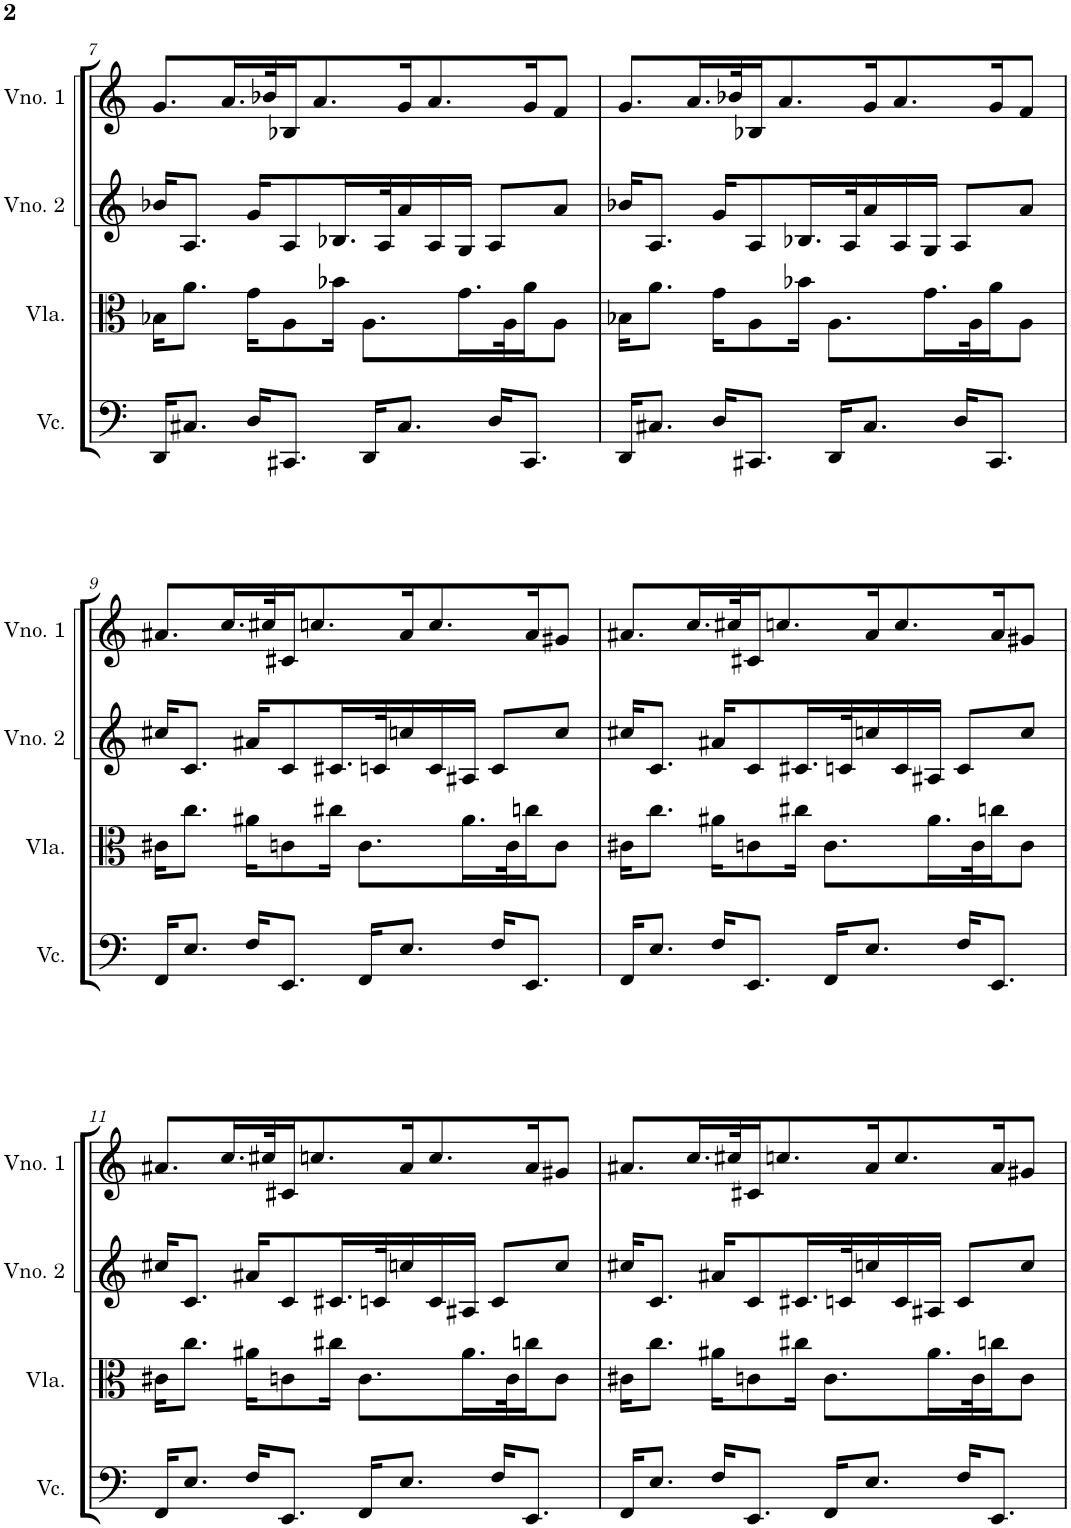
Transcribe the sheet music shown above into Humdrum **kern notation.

**kern	**kern	**kern	**kern
*part4	*part3	*part2	*part1
*staff4	*staff3	*staff2	*staff1
*I"Violoncelo	*I"Viola	*I"Violino 2	*I"Violino 1
*I'Vc.	*I'Vla.	*I'Vno. 2	*I'Vno. 1
!!LO:PB:g=z
*clefF4	*clefC3	*clefG2	*clefG2
*k[]	*k[]	*k[]	*k[]
*M4/4	*M4/4	*M4/4	*M4/4
=7	=7	=7	=7
16DD/KL	16B-X\KL	16b-X/KL	8.g/L
8.C#X/J	8.a\J	8.A/J	.
.	.	.	16.a/L
16D/KL	16g\KL	16g/KL	.
.	.	.	32b-X/K
8.CC#X/J	8A\	8A/	16B-X/J
.	.	.	8.a/
.	16b-X\Jk	16.B-X/L	.
16DD/KL	8.A\L	.	.
.	.	32A/K	.
8.C#/J	.	16a/	16g/K
.	.	16A/	8.a/
.	16.g\L	16G/JJ	.
16D/KL	.	8A/L	.
.	32A\K	.	.
8.CC#/J	16a\J	.	16g/K
.	8A\J	8a/J	8f/J
=8	=8	=8	=8
16DD/KL	16B-X\KL	16b-X/KL	8.g/L
8.C#X/J	8.a\J	8.A/J	.
.	.	.	16.a/L
16D/KL	16g\KL	16g/KL	.
.	.	.	32b-X/K
8.CC#X/J	8A\	8A/	16B-X/J
.	.	.	8.a/
.	16b-X\Jk	16.B-X/L	.
16DD/KL	8.A\L	.	.
.	.	32A/K	.
8.C#/J	.	16a/	16g/K
.	.	16A/	8.a/
.	16.g\L	16G/JJ	.
16D/KL	.	8A/L	.
.	32A\K	.	.
8.CC#/J	16a\J	.	16g/K
.	8A\J	8a/J	8f/J
!!LO:LB:g=z
=9	=9	=9	=9
16FF/KL	16c#X\KL	16cc#X/KL	8.a#X/L
8.E/J	8.cc\J	8.c/J	.
.	.	.	16.cc/L
16F/KL	16a#X\KL	16a#X/KL	.
.	.	.	32cc#X/K
8.EE/J	8cn\	8c/	16c#X/J
.	.	.	8.ccn/
.	16cc#X\Jk	16.c#X/L	.
16FF/KL	8.c\L	.	.
.	.	32cn/K	.
8.E/J	.	16ccn/	16a#/K
.	.	16c/	8.cc/
.	16.a#\L	16A#X/JJ	.
16F/KL	.	8c/L	.
.	32c\K	.	.
8.EE/J	16ccn\J	.	16a#/K
.	8c\J	8cc/J	8g#X/J
=10	=10	=10	=10
16FF/KL	16c#X\KL	16cc#X/KL	8.a#X/L
8.E/J	8.cc\J	8.c/J	.
.	.	.	16.cc/L
16F/KL	16a#X\KL	16a#X/KL	.
.	.	.	32cc#X/K
8.EE/J	8cn\	8c/	16c#X/J
.	.	.	8.ccn/
.	16cc#X\Jk	16.c#X/L	.
16FF/KL	8.c\L	.	.
.	.	32cn/K	.
8.E/J	.	16ccn/	16a#/K
.	.	16c/	8.cc/
.	16.a#\L	16A#X/JJ	.
16F/KL	.	8c/L	.
.	32c\K	.	.
8.EE/J	16ccn\J	.	16a#/K
.	8c\J	8cc/J	8g#X/J
!!LO:LB:g=z
=11	=11	=11	=11
16FF/KL	16c#X\KL	16cc#X/KL	8.a#X/L
8.E/J	8.cc\J	8.c/J	.
.	.	.	16.cc/L
16F/KL	16a#X\KL	16a#X/KL	.
.	.	.	32cc#X/K
8.EE/J	8cn\	8c/	16c#X/J
.	.	.	8.ccn/
.	16cc#X\Jk	16.c#X/L	.
16FF/KL	8.c\L	.	.
.	.	32cn/K	.
8.E/J	.	16ccn/	16a#/K
.	.	16c/	8.cc/
.	16.a#\L	16A#X/JJ	.
16F/KL	.	8c/L	.
.	32c\K	.	.
8.EE/J	16ccn\J	.	16a#/K
.	8c\J	8cc/J	8g#X/J
=12	=12	=12	=12
16FF/KL	16c#X\KL	16cc#X/KL	8.a#X/L
8.E/J	8.cc\J	8.c/J	.
.	.	.	16.cc/L
16F/KL	16a#X\KL	16a#X/KL	.
.	.	.	32cc#X/K
8.EE/J	8cn\	8c/	16c#X/J
.	.	.	8.ccn/
.	16cc#X\Jk	16.c#X/L	.
16FF/KL	8.c\L	.	.
.	.	32cn/K	.
8.E/J	.	16ccn/	16a#/K
.	.	16c/	8.cc/
.	16.a#\L	16A#X/JJ	.
16F/KL	.	8c/L	.
.	32c\K	.	.
8.EE/J	16ccn\J	.	16a#/K
.	8c\J	8cc/J	8g#X/J
=	=	=	=
*-	*-	*-	*-
